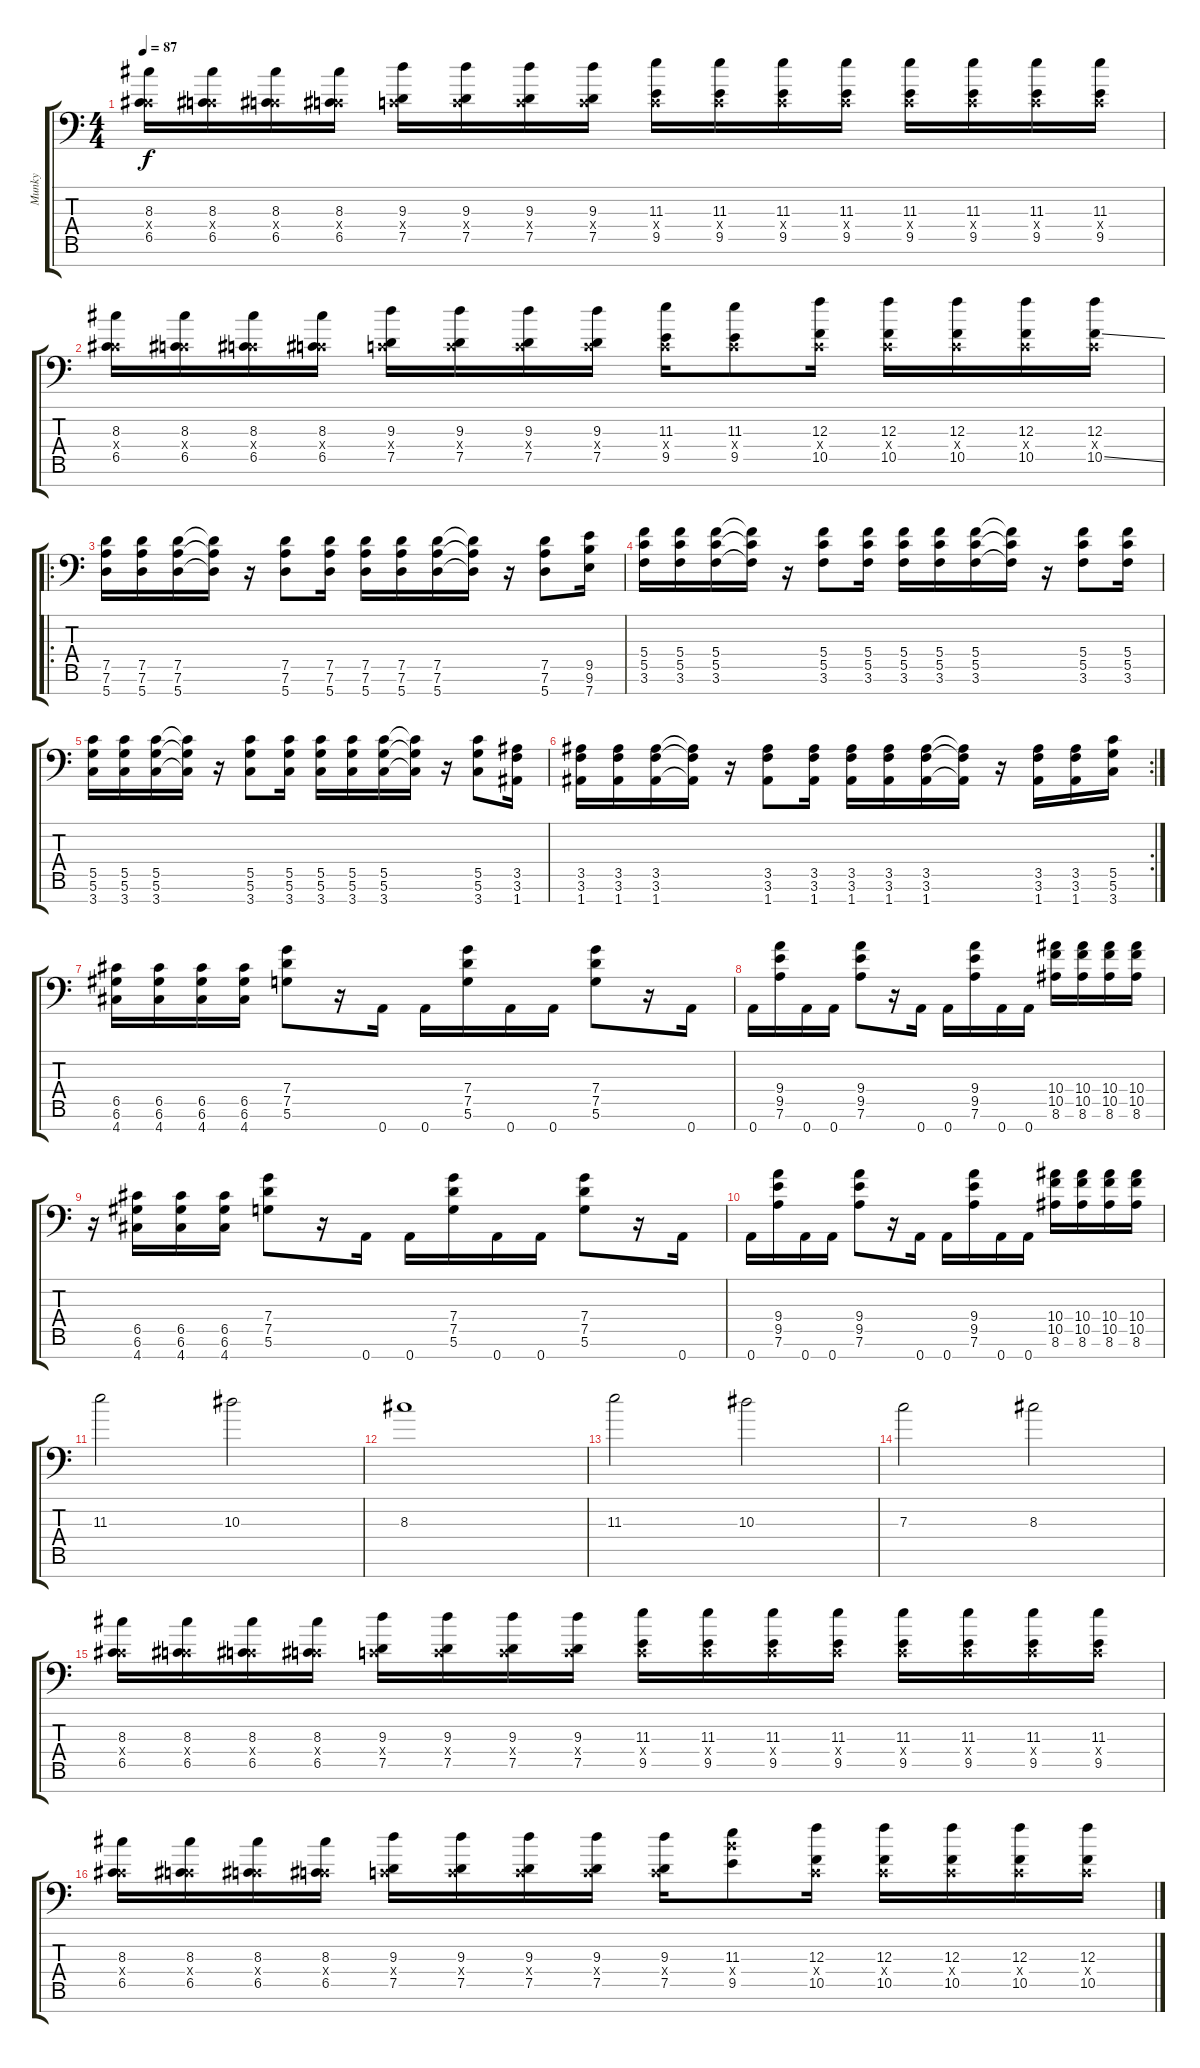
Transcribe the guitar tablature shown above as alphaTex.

\track ("Munky" "Munky") {instrument distortionguitar}
\staff {score tabs}
\tuning (D4 A3 F3 C3 G2 D2 A1) {hide}
\ts (4 4)
\tempo 87
\clef f4
\ks c
(8.3 0.4{x} 6.5).16{dy f} (8.3 0.4{x} 6.5).16 (8.3 0.4{x} 6.5).16 (8.3 0.4{x} 6.5).16 (9.3 0.4{x} 7.5).16 (9.3 0.4{x} 7.5).16 (9.3 0.4{x} 7.5).16 (9.3 0.4{x} 7.5).16 (11.3 0.4{x} 9.5).16 (11.3 0.4{x} 9.5).16 (11.3 0.4{x} 9.5).16 (11.3 0.4{x} 9.5).16 (11.3 0.4{x} 9.5).16 (11.3 0.4{x} 9.5).16 (11.3 0.4{x} 9.5).16 (11.3 0.4{x} 9.5).16 |
(8.3 0.4{x} 6.5).16 (8.3 0.4{x} 6.5).16 (8.3 0.4{x} 6.5).16 (8.3 0.4{x} 6.5).16 (9.3 0.4{x} 7.5).16 (9.3 0.4{x} 7.5).16 (9.3 0.4{x} 7.5).16 (9.3 0.4{x} 7.5).16 (11.3 0.4{x} 9.5).16 (11.3 0.4{x} 9.5).8 (12.3 0.4{x} 10.5).16 (12.3 0.4{x} 10.5).16 (12.3 0.4{x} 10.5).16 (12.3 0.4{x} 10.5).16 (12.3 0.4{x} 10.5{ss}).16 |
\ro
(7.5 7.6 5.7).16{volume 16 instrument distortionguitar} (7.5 7.6 5.7).16 (7.5 7.6 5.7).16 (7.5{t} 7.6{t} 5.7{t}).16 r.16 (7.5 7.6 5.7).8 (7.5 7.6 5.7).16 (7.5 7.6 5.7).16 (7.5 7.6 5.7).16 (7.5 7.6 5.7).16 (7.5{t} 7.6{t} 5.7{t}).16 r.16 (7.5 7.6 5.7).8 (9.5 9.6 7.7).16 |
(5.4 5.5 3.6).16 (5.4 5.5 3.6).16 (5.4 5.5 3.6).16 (5.4{t} 5.5{t} 3.6{t}).16 r.16 (5.4 5.5 3.6).8 (5.4 5.5 3.6).16 (5.4 5.5 3.6).16 (5.4 5.5 3.6).16 (5.4 5.5 3.6).16 (5.4{t} 5.5{t} 3.6{t}).16 r.16 (5.4 5.5 3.6).8 (5.4 5.5 3.6).16 |
(5.5 5.6 3.7).16 (5.5 5.6 3.7).16 (5.5 5.6 3.7).16 (5.5{t} 5.6{t} 3.7{t}).16 r.16 (5.5 5.6 3.7).8 (5.5 5.6 3.7).16 (5.5 5.6 3.7).16 (5.5 5.6 3.7).16 (5.5 5.6 3.7).16 (5.5{t} 5.6{t} 3.7{t}).16 r.16 (5.5 5.6 3.7).8 (3.5 3.6 1.7).16 |
\rc 2
(3.5 3.6 1.7).16 (3.5 3.6 1.7).16 (3.5 3.6 1.7).16 (3.5{t} 3.6{t} 1.7{t}).16 r.16 (3.5 3.6 1.7).8 (3.5 3.6 1.7).16 (3.5 3.6 1.7).16 (3.5 3.6 1.7).16 (3.5 3.6 1.7).16 (3.5{t} 3.6{t} 1.7{t}).16 r.16 (3.5 3.6 1.7).16 (3.5 3.6 1.7).16 (5.5 5.6 3.7).16 |
(6.5 6.6 4.7).16{volume 16 instrument distortionguitar} (6.5 6.6 4.7).16 (6.5 6.6 4.7).16 (6.5 6.6 4.7).16 (7.4 7.5 5.6).8 r.16 0.7.16 0.7.16 (7.4 7.5 5.6).16 0.7.16 0.7.16 (7.4 7.5 5.6).8 r.16 0.7.16 |
0.7.16 (9.4 9.5 7.6).16 0.7.16 0.7.16 (9.4 9.5 7.6).8 r.16 0.7.16 0.7.16 (9.4 9.5 7.6).16 0.7.16 0.7.16 (10.4 10.5 8.6).16 (10.4 10.5 8.6).16 (10.4 10.5 8.6).16 (10.4 10.5 8.6).16 |
r.16{volume 16 instrument distortionguitar} (6.5 6.6 4.7).16 (6.5 6.6 4.7).16 (6.5 6.6 4.7).16 (7.4 7.5 5.6).8 r.16 0.7.16 0.7.16 (7.4 7.5 5.6).16 0.7.16 0.7.16 (7.4 7.5 5.6).8 r.16 0.7.16 |
0.7.16 (9.4 9.5 7.6).16 0.7.16 0.7.16 (9.4 9.5 7.6).8 r.16 0.7.16 0.7.16 (9.4 9.5 7.6).16 0.7.16 0.7.16 (10.4 10.5 8.6).16 (10.4 10.5 8.6).16 (10.4 10.5 8.6).16 (10.4 10.5 8.6).16 |
11.3.2{volume 10} 10.3.2 |
8.3.1 |
11.3.2 10.3.2 |
7.3.2 8.3.2 |
(8.3 0.4{x} 6.5).16 (8.3 0.4{x} 6.5).16 (8.3 0.4{x} 6.5).16 (8.3 0.4{x} 6.5).16 (9.3 0.4{x} 7.5).16 (9.3 0.4{x} 7.5).16 (9.3 0.4{x} 7.5).16 (9.3 0.4{x} 7.5).16 (11.3 0.4{x} 9.5).16 (11.3 0.4{x} 9.5).16 (11.3 0.4{x} 9.5).16 (11.3 0.4{x} 9.5).16 (11.3 0.4{x} 9.5).16 (11.3 0.4{x} 9.5).16 (11.3 0.4{x} 9.5).16 (11.3 0.4{x} 9.5).16 |
(8.3 0.4{x} 6.5).16 (8.3 0.4{x} 6.5).16 (8.3 0.4{x} 6.5).16 (8.3 0.4{x} 6.5).16 (9.3 0.4{x} 7.5).16 (9.3 0.4{x} 7.5).16 (9.3 0.4{x} 7.5).16 (9.3 0.4{x} 7.5).16 (9.3 0.4{x} 7.5).16 (11.3 11.4{x} 9.5).8 (12.3 0.4{x} 10.5).16 (12.3 0.4{x} 10.5).16 (12.3 0.4{x} 10.5).16 (12.3 0.4{x} 10.5).16 (12.3 0.4{x} 10.5).16
